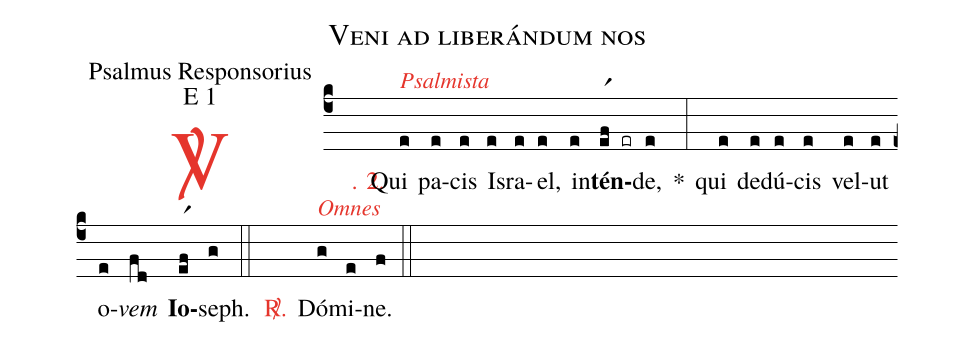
name: Veni ad liberándum nos;
office-part: Psalmus Responsorius;
mode: E 1;
%%
(c4)

<c><sp>V/</sp>. 2.</c>() Qui<alt>\textcolor{gregoriocolor}{Psalmista}</alt>(e) pa(e)cis(e) Is(e)ra(e)el,(e) in(e)<b>tén</b>(efr1 er)de,(e) *(:)
qui(e) de(e)dú(e)cis(e) vel(e)ut(e) o(e)<i>vem</i>(fd) <b>Io</b>(efr1)seph.(g)

(::)

<c><sp>R/</sp>.</c>() Dó<alt>\textcolor{gregoriocolor}{Omnes}</alt>(g)mi(e)ne.(f)

(::)
